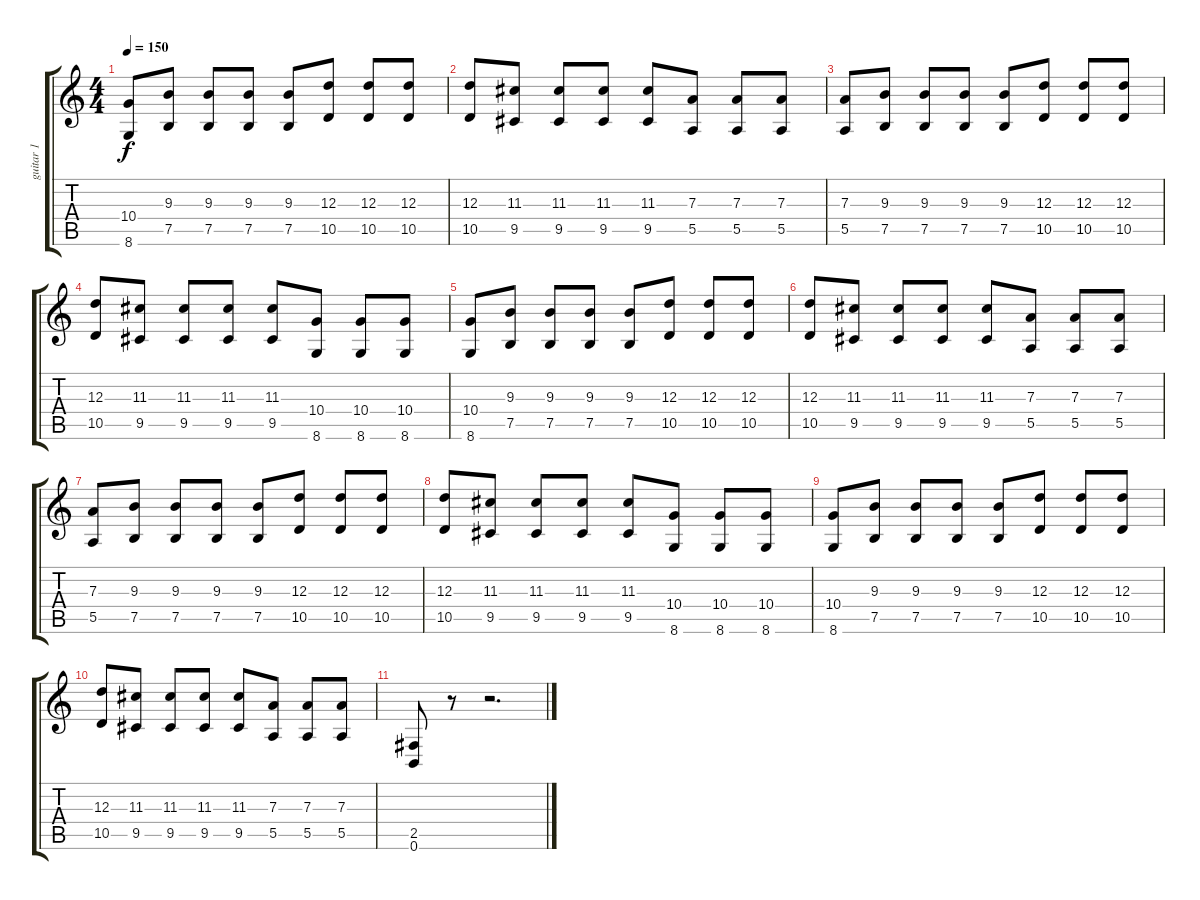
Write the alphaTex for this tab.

\track ("guitar 1" "guitar 1") {instrument distortionguitar}
\staff {score tabs}
\tuning (B3 G3 D3 A2 E2 B1) {hide}
\ts (4 4)
\tempo 150
\clef g2
\ks c
(10.4 8.6).8{dy f} (9.3 7.5).8 (9.3 7.5).8 (9.3 7.5).8 (9.3 7.5).8 (12.3 10.5).8 (12.3 10.5).8 (12.3 10.5).8 |
(12.3 10.5).8 (11.3 9.5).8 (11.3 9.5).8 (11.3 9.5).8 (11.3 9.5).8 (7.3 5.5).8 (7.3 5.5).8 (7.3 5.5).8 |
(7.3 5.5).8 (9.3 7.5).8 (9.3 7.5).8 (9.3 7.5).8 (9.3 7.5).8 (12.3 10.5).8 (12.3 10.5).8 (12.3 10.5).8 |
(12.3 10.5).8 (11.3 9.5).8 (11.3 9.5).8 (11.3 9.5).8 (11.3 9.5).8 (10.4 8.6).8 (10.4 8.6).8 (10.4 8.6).8 |
(10.4 8.6).8 (9.3 7.5).8 (9.3 7.5).8 (9.3 7.5).8 (9.3 7.5).8 (12.3 10.5).8 (12.3 10.5).8 (12.3 10.5).8 |
(12.3 10.5).8 (11.3 9.5).8 (11.3 9.5).8 (11.3 9.5).8 (11.3 9.5).8 (7.3 5.5).8 (7.3 5.5).8 (7.3 5.5).8 |
(7.3 5.5).8 (9.3 7.5).8 (9.3 7.5).8 (9.3 7.5).8 (9.3 7.5).8 (12.3 10.5).8 (12.3 10.5).8 (12.3 10.5).8 |
(12.3 10.5).8 (11.3 9.5).8 (11.3 9.5).8 (11.3 9.5).8 (11.3 9.5).8 (10.4 8.6).8 (10.4 8.6).8 (10.4 8.6).8 |
(10.4 8.6).8 (9.3 7.5).8 (9.3 7.5).8 (9.3 7.5).8 (9.3 7.5).8 (12.3 10.5).8 (12.3 10.5).8 (12.3 10.5).8 |
(12.3 10.5).8 (11.3 9.5).8 (11.3 9.5).8 (11.3 9.5).8 (11.3 9.5).8 (7.3 5.5).8 (7.3 5.5).8 (7.3 5.5).8 |
(2.5 0.6).8 r.8 r.2{d}
